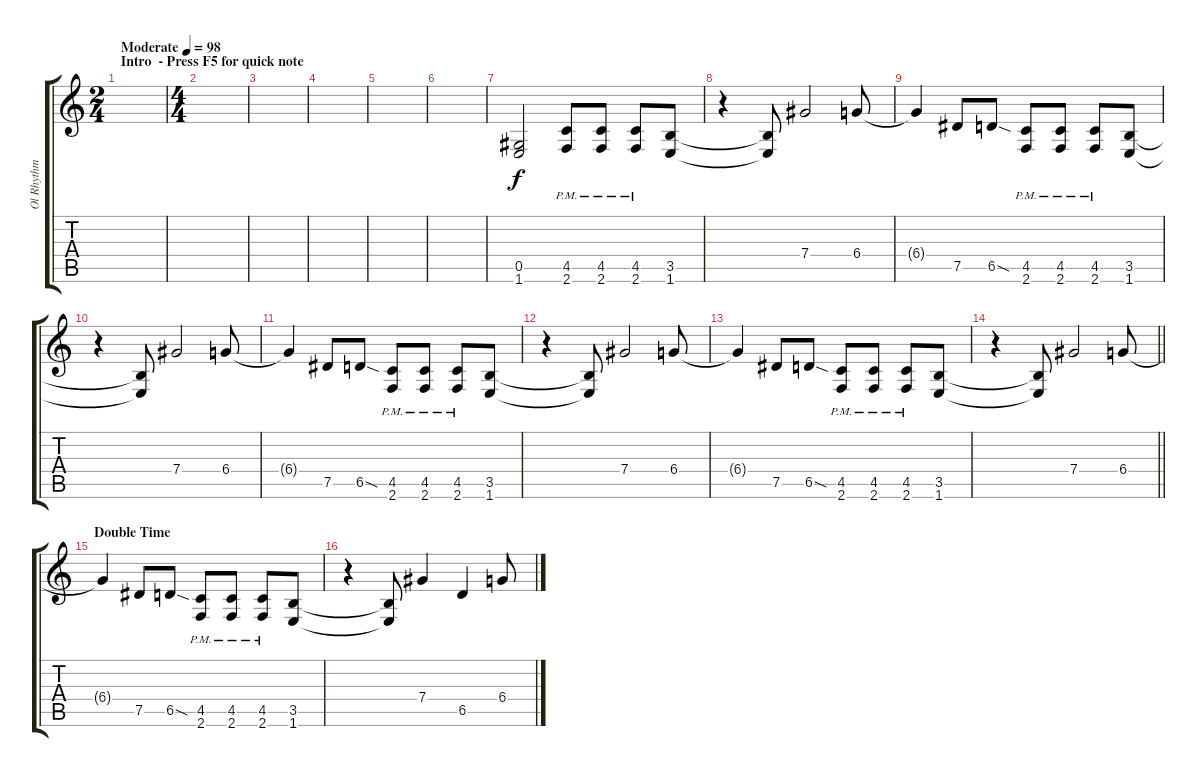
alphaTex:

\track ("Ol Rhythm" "Ol Rhythm") {instrument distortionguitar}
\staff {score tabs}
\tuning (Eb4 Bb3 Gb3 Db3 Ab2 Eb2) {hide}
\ts (2 4)
\section ("" "Intro  - Press F5 for quick note")
\tempo (98 "Moderate")
\clef g2
\ks c
|
\ts (4 4)
|
|
|
|
|
(0.5 1.6).2 (4.5{pm} 2.6{pm}).8 (4.5{pm} 2.6{pm}).8 (4.5{pm} 2.6{pm}).8 (3.5 1.6).8 |
r.4 (3.5{t} 1.6{t}).8 7.4.2 6.4.8 |
6.4{t}.4 7.5.8 6.5{sod}.8 (4.5{pm} 2.6{pm}).8 (4.5{pm} 2.6{pm}).8 (4.5{pm} 2.6{pm}).8 (3.5 1.6).8 |
r.4 (3.5{t} 1.6{t}).8 7.4.2 6.4.8 |
6.4{t}.4 7.5.8 6.5{sod}.8 (4.5{pm} 2.6{pm}).8 (4.5{pm} 2.6{pm}).8 (4.5{pm} 2.6{pm}).8 (3.5 1.6).8 |
r.4 (3.5{t} 1.6{t}).8 7.4.2 6.4.8 |
6.4{t}.4 7.5.8 6.5{sod}.8 (4.5{pm} 2.6{pm}).8 (4.5{pm} 2.6{pm}).8 (4.5{pm} 2.6{pm}).8 (3.5 1.6).8 |
\barLineRight lightlight
r.4 (3.5{t} 1.6{t}).8 7.4.2 6.4.8 |
\section ("" "Double Time")
6.4{t}.4 7.5.8 6.5{sod}.8 (4.5{pm} 2.6{pm}).8 (4.5{pm} 2.6{pm}).8 (4.5{pm} 2.6{pm}).8 (3.5 1.6).8 |
r.4 (3.5{t} 1.6{t}).8 7.4.4 6.5.4 6.4.8
